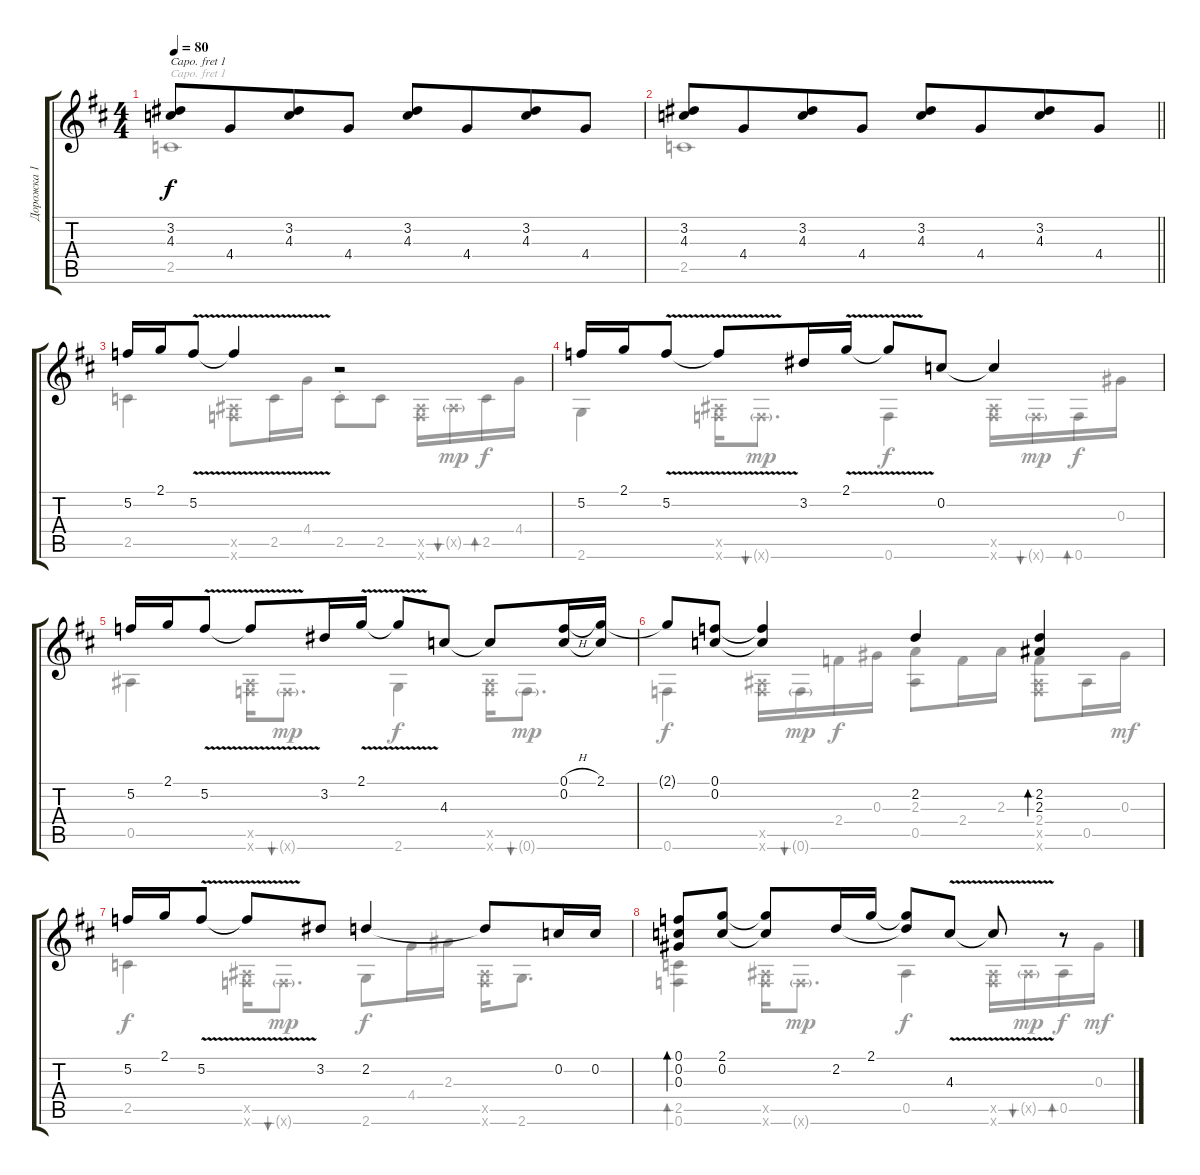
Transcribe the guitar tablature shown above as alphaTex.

\track ("Дорожка 1" "Дорожка 1") {instrument acousticguitarsteel}
\staff {score tabs}
\capo 1
\tuning (E4 B3 G3 D3 A2 E2) {hide}
\voice
\ts (4 4)
\tempo 80
\clef g2
\ks bminor
(3.2 4.3).8{dy f instrument acousticguitarsteel} 4.4.8{beam merge} (3.2 4.3).8 4.4.8 (3.2 4.3).8 4.4.8{beam merge} (3.2 4.3).8 4.4.8 |
\barLineRight lightlight
(3.2 4.3).8 4.4.8{beam merge} (3.2 4.3).8 4.4.8 (3.2 4.3).8 4.4.8{beam merge} (3.2 4.3).8 4.4.8 |
5.2.16 2.1.16 5.2{v}.8 5.2{t}.4 r.2 |
5.2.16 2.1.16 5.2{v}.8 5.2{t}.8 3.2.16 2.1{v}.16 2.1{t}.8 0.2.8 0.2{t}.4 |
5.2.16 2.1.16 5.2{v}.8 5.2{t}.8 3.2.16 2.1{v}.16 2.1{t}.8 4.3.8 4.3{t}.8 (0.1{h} 0.2).16 (2.1 0.2{t}).16 |
2.1{t}.8 (0.1 0.2).8 (0.1{t} 0.2{t}).4 2.2.4 (2.2 2.3).4{bd 60} |
5.2.16 2.1.16 5.2{v}.8 5.2{t}.8 3.2.8 2.2.4 2.2{t}.8 0.2.16 0.2.16 |
(0.1 0.2 0.3).8{bd 60} (2.1 0.2).8 (2.1{t} 0.2{t}).8 2.2.16 2.1.16 (2.1{t} 2.2{t}).8 4.3{v}.8 4.3{t}.8 r.8
\voice
\clef g2
\ottava regular
\simile none
\ks bminor
2.5.1{dy f} |
\barLineRight lightlight
2.5.1 |
2.5.4 (0.5{x} 0.6{x}).8 2.5.16 4.4.16 2.5{st}.8 2.5.8 (0.5{x} 0.6{x}).16 0.5{g x}.16{bu 60 dy mp} 2.5.16{bd 60 dy f} 4.4.16 |
2.6.4 (0.5{x} 0.6{x}).16 0.6{g x}.8{d bu 60 dy mp} 0.6.4{dy f} (0.5{x} 0.6{x}).16 0.6{g x}.16{bu 60 dy mp} 0.6.16{bd 60 dy f} 0.3.16 |
0.5.4 (0.5{x} 0.6{x}).16 0.6{g x}.8{d bu 60 dy mp} 2.6.4{dy f} (0.5{x} 0.6{x}).16 0.6{g}.8{d bu 60 dy mp} |
0.6.4{dy f} (0.5{x} 0.6{x}).16 0.6{g}.16{bu 60 dy mp} 2.4.16{dy f} 0.3.16 (2.3 0.5).8 2.4.16 2.3.16 (2.4 0.5{x} 0.6{x}).8 0.5.16 0.3.16{dy mf} |
2.5.4{dy f} (0.5{x} 0.6{x}).16 0.6{g x}.8{d bu 60 dy mp} 2.6.8{dy f} 4.4.16 2.3.16 (0.5{x} 0.6{x}).16 2.6.8{d} |
(2.5 0.6).4{bd 60} (0.5{x} 0.6{x}).16 0.6{g x}.8{d dy mp} 0.5.4{dy f} (0.5{x} 0.6{x}).16 0.5{g x}.16{bu 60 dy mp} 0.5.16{bd 60 dy f} 0.3.16{dy mf}
